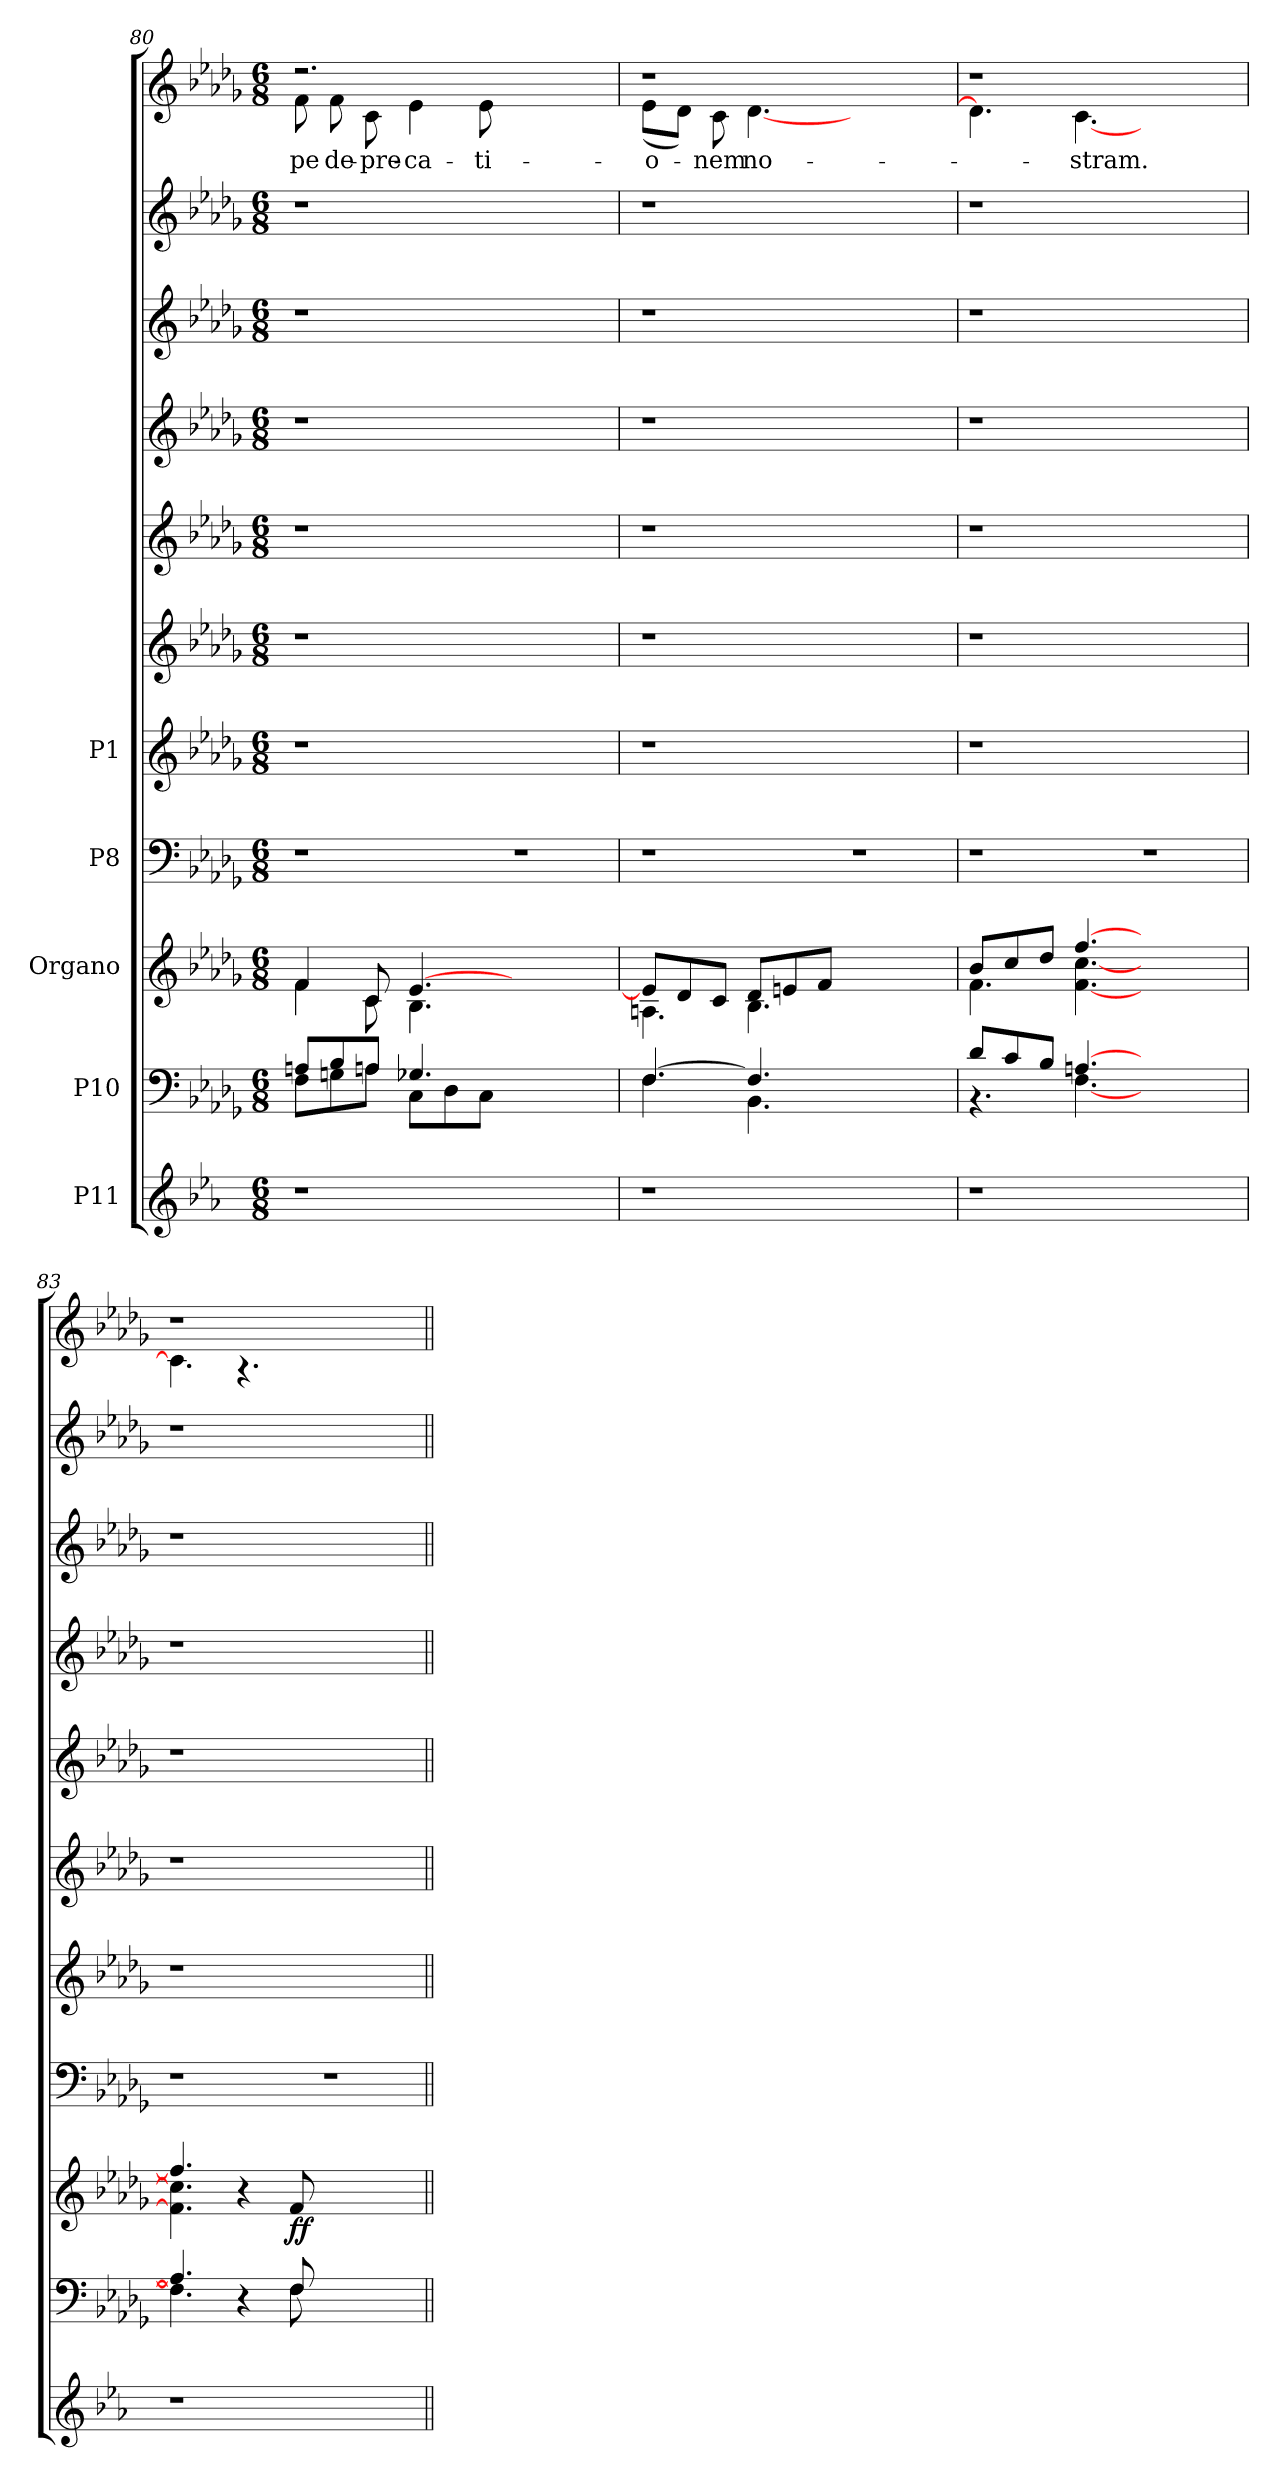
**kern	**kern	**kern	**dynam	**kern	**kern	**kern	**kern	**kern	**kern	**kern	**kern	**text
*part5	*part4	*part3	*part3	*part2	*part1	*part1	*part1	*part1	*part1	*part1	*part1	*part1
*staff11	*staff10	*staff9	*staff9	*staff8	*staff7	*staff6	*staff5	*staff4	*staff3	*staff2	*staff1	*staff1
*I"P11	*I"P10	*I"Organo	*	*I"P8	*I"P1	*	*	*	*	*	*	*
*clefG2	*clefF4	*clefG2	*	*clefF4	*clefG2	*clefG2	*clefG2	*clefG2	*clefG2	*clefG2	*clefG2	*
*k[b-e-a-]	*k[b-e-a-d-g-]	*k[b-e-a-d-g-]	*	*k[b-e-a-d-g-]	*k[b-e-a-d-g-]	*k[b-e-a-d-g-]	*k[b-e-a-d-g-]	*k[b-e-a-d-g-]	*k[b-e-a-d-g-]	*k[b-e-a-d-g-]	*k[b-e-a-d-g-]	*
*E-:	*D-:	*D-:	*	*D-:	*D-:	*D-:	*D-:	*D-:	*D-:	*D-:	*D-:	*
*M6/8	*M6/8	*M6/8	*	*M6/8	*M6/8	*M6/8	*M6/8	*M6/8	*M6/8	*M6/8	*M6/8	*
=80	=80	=80	=80	=80	=80	=80	=80	=80	=80	=80	=80	=80
!LO:N:vis=1	!	!	!	!LO:N:vis=1	!LO:N:vis=1	!LO:N:vis=1	!LO:N:vis=1	!LO:N:vis=1	!LO:N:vis=1	!LO:N:vis=1	!LO:N:vis=1	!
*	*^	*^	*	*	*	*	*	*	*	*	*^	*
!	!	!	!	!	!	!	!	!	!	!	!	!	!	!	!LO:LY:b:color=#000000
2.r	8Ani/L	8Fi\L	4fi/	4fi\	.	2.r	2.r	2.r	2.r	2.r	2.r	2.r	2.r	8fi\	-pe
!	!	!	!	!	!	!	!	!	!	!	!	!	!	!	!LO:LY:b:color=#000000
.	8B-i/	8Gni\	.	.	.	.	.	.	.	.	.	.	.	8fi\	de-
!	!	!	!	!	!	!	!	!	!	!	!	!	!	!	!LO:LY:b:color=#000000
.	8Ani/J	8Ai\J	8ci/	8ci\	.	.	.	.	.	.	.	.	.	8ci\	-pre-
!	!	!	!	!	!	!	!	!	!	!	!	!	!	!	!LO:LY:b:color=#000000
.	4.G-Xi/	8Ci\L	[4.e-i/	4.B-i\	.	.	.	.	.	.	.	.	.	4e-i\	-ca-
.	.	8D-i\	.	.	.	.	.	.	.	.	.	.	.	.	.
!	!	!	!	!	!	!	!	!	!	!	!	!	!	!	!LO:LY:b:color=#000000
.	.	8Ci\J	.	.	.	.	.	.	.	.	.	.	.	8e-i\	-ti-
!	!	!	!	!	!	!LO:N:vis=1	!	!	!	!	!	!	!	!	!
2.ryy	2.ryy	2.ryy	2.ryy	2.ryy	.	2.r	2.ryy	2.ryy	2.ryy	2.ryy	2.ryy	2.ryy	2.ryy	2.ryy	.
=81	=81	=81	=81	=81	=81	=81	=81	=81	=81	=81	=81	=81	=81	=81	=81
!LO:N:vis=1	!	!	!	!	!	!LO:N:vis=1	!LO:N:vis=1	!LO:N:vis=1	!LO:N:vis=1	!LO:N:vis=1	!LO:N:vis=1	!LO:N:vis=1	!LO:N:vis=1	!	!
!	!	!	!	!	!	!	!	!	!	!	!	!	!	!	!LO:LY:b:color=#000000
2.r	[4.Fi/	4.Fi\	8e-i/L]	4.Ani\	.	2.r	2.r	2.r	2.r	2.r	2.r	2.r	2.r	(8e-i\L	-o-
.	.	.	8d-i/	.	.	.	.	.	.	.	.	.	.	8d-i\J)	.
!	!	!	!	!	!	!	!	!	!	!	!	!	!	!	!LO:LY:b:color=#000000
.	.	.	8ci/J	.	.	.	.	.	.	.	.	.	.	8ci\	-nem
!	!	!	!	!	!	!	!	!	!	!	!	!	!	!	!LO:LY:b:color=#000000
.	4.Fi/]	4.BB-i\	8d-i/L	4.B-i\	.	.	.	.	.	.	.	.	.	[4.d-i\	no-
.	.	.	8eni/	.	.	.	.	.	.	.	.	.	.	.	.
.	.	.	8fi/J	.	.	.	.	.	.	.	.	.	.	.	.
!	!	!	!	!	!	!LO:N:vis=1	!	!	!	!	!	!	!	!	!
2.ryy	2.ryy	2.ryy	2.ryy	2.ryy	.	2.r	2.ryy	2.ryy	2.ryy	2.ryy	2.ryy	2.ryy	2.ryy	2.ryy	.
=82	=82	=82	=82	=82	=82	=82	=82	=82	=82	=82	=82	=82	=82	=82	=82
!LO:N:vis=1	!	!	!	!	!	!LO:N:vis=1	!LO:N:vis=1	!LO:N:vis=1	!LO:N:vis=1	!LO:N:vis=1	!LO:N:vis=1	!LO:N:vis=1	!LO:N:vis=1	!	!
2.r	8d-i/L	4.r	8b-i/L	4.fi\	.	2.r	2.r	2.r	2.r	2.r	2.r	2.r	2.r	4.d-i\]	.
.	8ci/	.	8cci/	.	.	.	.	.	.	.	.	.	.	.	.
.	8B-i/J	.	8dd-i/J	.	.	.	.	.	.	.	.	.	.	.	.
!	!	!	!	!	!	!	!	!	!	!	!	!	!	!	!LO:LY:b:color=#000000
.	[4.Ani/	[4.Fi\	[4.ffi/	[4.fi\ [4.cci	.	.	.	.	.	.	.	.	.	[4.ci\	-stram.
!	!	!	!	!	!	!LO:N:vis=1	!	!	!	!	!	!	!	!	!
2.ryy	2.ryy	2.ryy	2.ryy	2.ryy	.	2.r	2.ryy	2.ryy	2.ryy	2.ryy	2.ryy	2.ryy	2.ryy	2.ryy	.
=83	=83	=83	=83	=83	=83	=83	=83	=83	=83	=83	=83	=83	=83	=83	=83
!LO:N:vis=1	!	!	!	!	!	!LO:N:vis=1	!LO:N:vis=1	!LO:N:vis=1	!LO:N:vis=1	!LO:N:vis=1	!LO:N:vis=1	!LO:N:vis=1	!LO:N:vis=1	!	!
2.r	4.Ai/]	4.Fi\]	4.ffi/]	4.fi\] 4.cci]	.	2.r	2.r	2.r	2.r	2.r	2.r	2.r	2.r	4.ci\]	.
.	4r	4ryy	4r	4.ryy	.	.	.	.	.	.	.	.	.	4.r	.
.	8Fi/	8Fi\	8fi/	.	ff	.	.	.	.	.	.	.	.	.	.
!	!	!	!	!	!	!LO:N:vis=1	!	!	!	!	!	!	!	!	!
2.ryy	2.ryy	2.ryy	2.ryy	2.ryy	.	2.r	2.ryy	2.ryy	2.ryy	2.ryy	2.ryy	2.ryy	2.ryy	2.ryy	.
*	*v	*v	*	*	*	*	*	*	*	*	*	*	*v	*v	*
*	*	*v	*v	*	*	*	*	*	*	*	*	*	*
=||	=||	=||	=||	=||	=||	=||	=||	=||	=||	=||	=||	=||
*-	*-	*-	*-	*-	*-	*-	*-	*-	*-	*-	*-	*-
